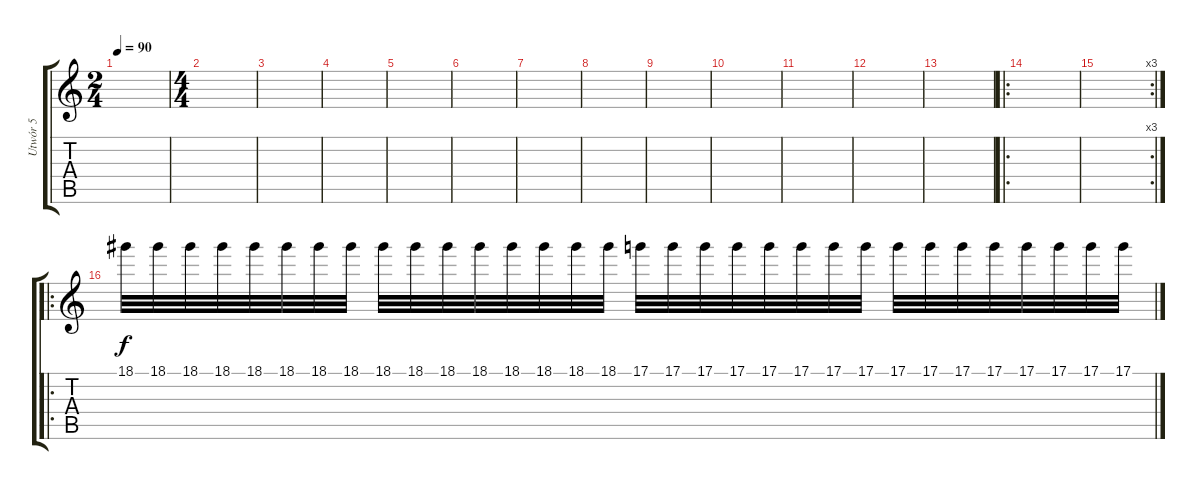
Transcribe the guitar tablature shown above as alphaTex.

\track ("Utwór 5" "Utwór 5") {instrument overdrivenguitar}
\staff {score tabs}
\tuning (D4 A3 F3 C3 G2 D2) {hide}
\ts (2 4)
\tempo 90
\clef g2
\ks c
|
\ts (4 4)
|
|
|
|
|
|
|
|
|
|
|
|
\ro
|
\rc 3
|
\ro
18.1.32 18.1.32 18.1.32 18.1.32 18.1.32 18.1.32 18.1.32 18.1.32 18.1.32 18.1.32 18.1.32 18.1.32 18.1.32 18.1.32 18.1.32 18.1.32 17.1.32 17.1.32 17.1.32 17.1.32 17.1.32 17.1.32 17.1.32 17.1.32 17.1.32 17.1.32 17.1.32 17.1.32 17.1.32 17.1.32 17.1.32 17.1.32
